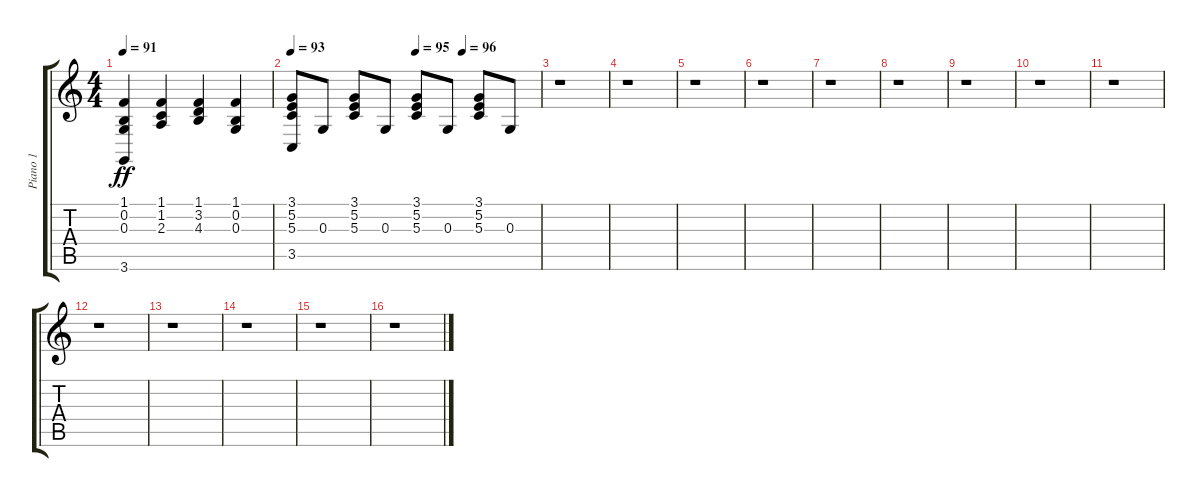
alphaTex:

\track ("Piano 1" "Piano 1") {instrument acousticgrandpiano}
\staff {score tabs}
\tuning (E4 B3 G3 D3 A2 E2) {hide}
\ts (4 4)
\tempo 91
\clef g2
\ks c
(1.1 0.2 0.3 3.6).4{dy ff} (1.1 1.2 2.3).4 (1.1 3.2 4.3).4 (1.1 0.2 0.3).4 |
\tempo 93
\tempo (95 0.5)
\tempo (96 0.6875)
(3.1 5.2 5.3 3.5).8 0.3.8 (3.1 5.2 5.3).8 0.3.8 (3.1 5.2 5.3).8 0.3.8 (3.1 5.2 5.3).8 0.3.8 |
r.1 |
r.1 |
r.1 |
r.1 |
r.1 |
r.1 |
r.1 |
r.1 |
r.1 |
r.1 |
r.1 |
r.1 |
r.1 |
r.1
